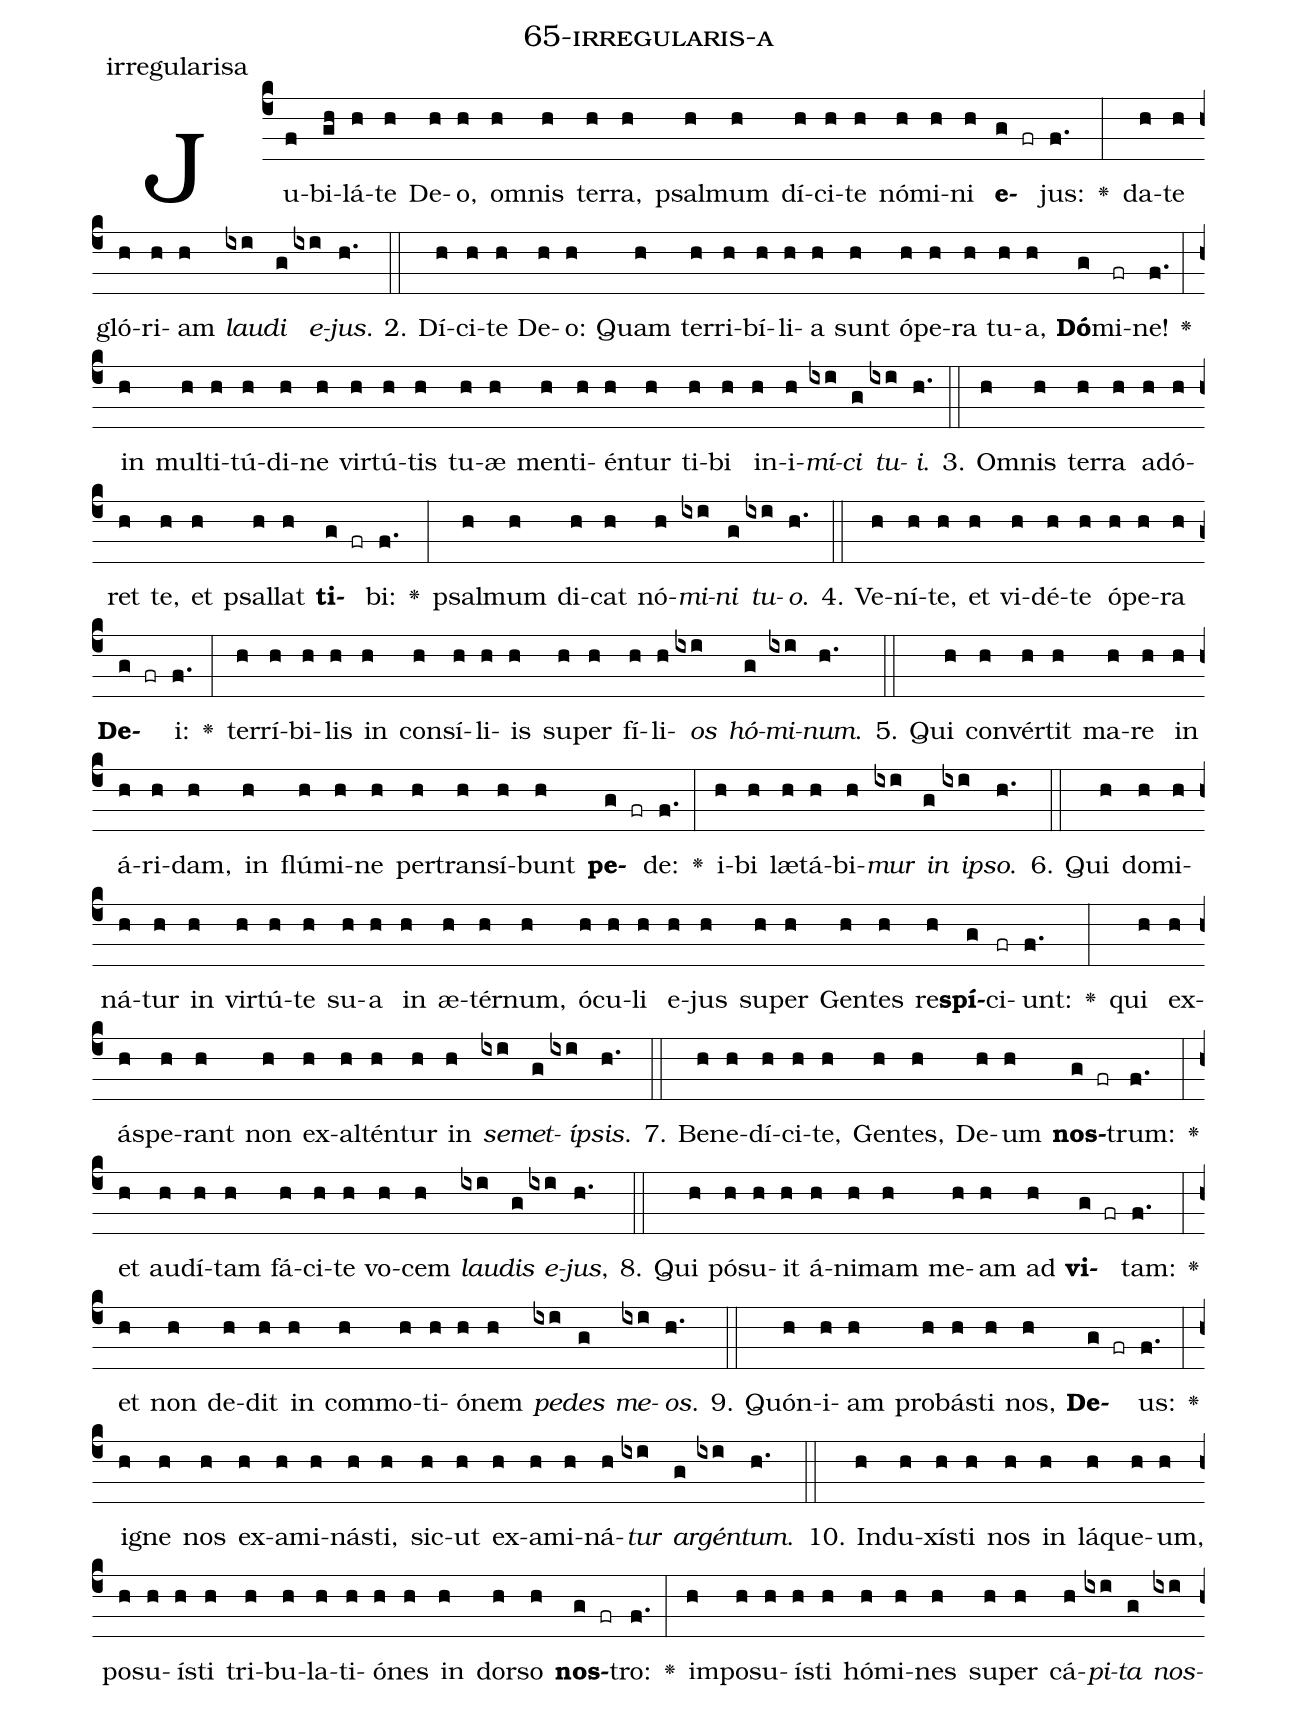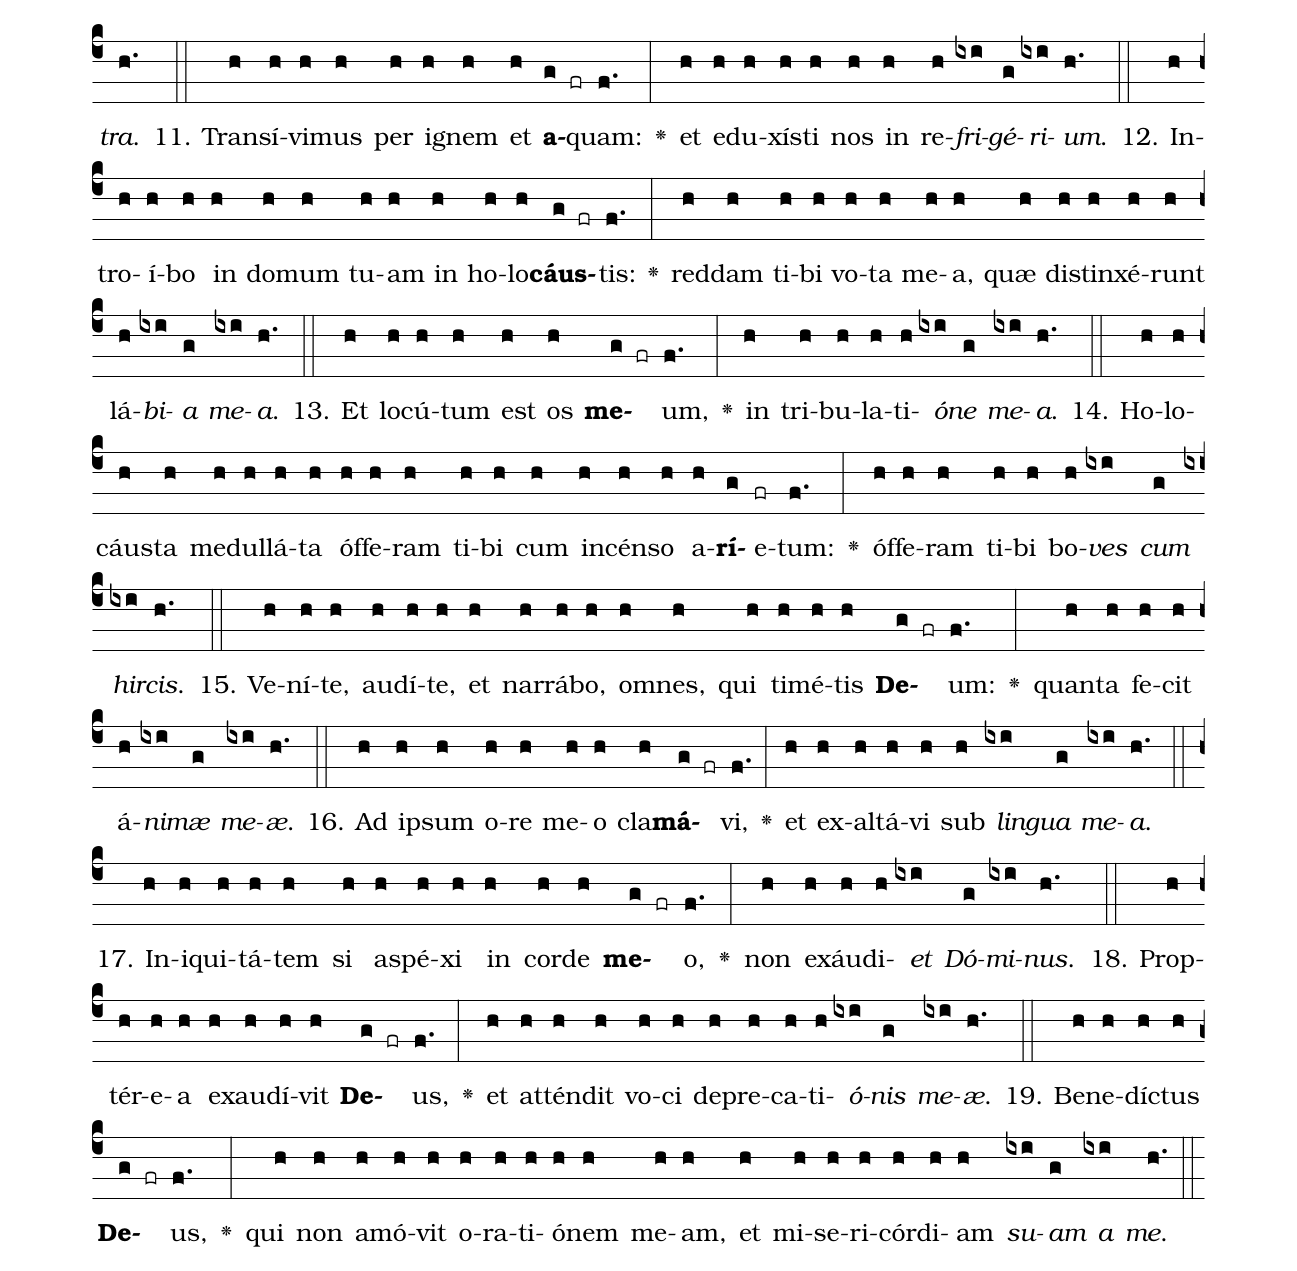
name: 65-irregularis-a;
annotation: irregularisa;
%%
(c4)Ju(f)bi(gh)lá(h)te(h) De(h)o,(h) om(h)nis(h) ter(h)ra,(h) psal(h)mum(h) dí(h)ci(h)te(h) nó(h)mi(h)ni(h) <b>e</b>(g fr)jus:(f.) <v>\greheightstar</v>(:) da(h)te(h) gló(h)ri(h)am(h) <i>lau</i>(ixi)<i>di</i>(g) <i>e</i>(ixi)<i>jus</i>.(h.) (::)
2. Dí(h)ci(h)te(h) De(h)o:(h) Quam(h) ter(h)ri(h)bí(h)li(h)a(h) sunt(h) ó(h)pe(h)ra(h) tu(h)a,(h) <b>Dó</b>(g)mi(fr)ne!(f.) <v>\greheightstar</v>(:) in(h) mul(h)ti(h)tú(h)di(h)ne(h) vir(h)tú(h)tis(h) tu(h)æ(h) men(h)ti(h)én(h)tur(h) ti(h)bi(h) in(h)i(h)<i>mí</i>(ixi)<i>ci</i>(g) <i>tu</i>(ixi)<i>i</i>.(h.) (::)
3. Om(h)nis(h) ter(h)ra(h) ad(h)ó(h)ret(h) te,(h) et(h) psal(h)lat(h) <b>ti</b>(g fr)bi:(f.) <v>\greheightstar</v>(:) psal(h)mum(h) di(h)cat(h) nó(h)<i>mi</i>(ixi)<i>ni</i>(g) <i>tu</i>(ixi)<i>o</i>.(h.) (::)
4. Ve(h)ní(h)te,(h) et(h) vi(h)dé(h)te(h) ó(h)pe(h)ra(h) <b>De</b>(g fr)i:(f.) <v>\greheightstar</v>(:) ter(h)rí(h)bi(h)lis(h) in(h) con(h)sí(h)li(h)is(h) su(h)per(h) fí(h)li(h)<i>os</i>(ixi) <i>hó</i>(g)<i>mi</i>(ixi)<i>num</i>.(h.) (::)
5. Qui(h) con(h)vér(h)tit(h) ma(h)re(h) in(h) á(h)ri(h)dam,(h) in(h) flú(h)mi(h)ne(h) per(h)trans(h)í(h)bunt(h) <b>pe</b>(g fr)de:(f.) <v>\greheightstar</v>(:) i(h)bi(h) læ(h)tá(h)bi(h)<i>mur</i>(ixi) <i>in</i>(g) <i>ip</i>(ixi)<i>so</i>.(h.) (::)
6. Qui(h) do(h)mi(h)ná(h)tur(h) in(h) vir(h)tú(h)te(h) su(h)a(h) in(h) æ(h)tér(h)num,(h) ó(h)cu(h)li(h) e(h)jus(h) su(h)per(h) Gen(h)tes(h) re(h)<b>spí</b>(g)ci(fr)unt:(f.) <v>\greheightstar</v>(:) qui(h) ex(h)ás(h)pe(h)rant(h) non(h) ex(h)al(h)tén(h)tur(h) in(h) <i>se</i>(ixi)<i>met</i>(g)<i>íp</i>(ixi)<i>sis</i>.(h.) (::)
7. Be(h)ne(h)dí(h)ci(h)te,(h) Gen(h)tes,(h) De(h)um(h) <b>nos</b>(g fr)trum:(f.) <v>\greheightstar</v>(:) et(h) au(h)dí(h)tam(h) fá(h)ci(h)te(h) vo(h)cem(h) <i>lau</i>(ixi)<i>dis</i>(g) <i>e</i>(ixi)<i>jus</i>,(h.) (::)
8. Qui(h) pó(h)su(h)it(h) á(h)ni(h)mam(h) me(h)am(h) ad(h) <b>vi</b>(g fr)tam:(f.) <v>\greheightstar</v>(:) et(h) non(h) de(h)dit(h) in(h) com(h)mo(h)ti(h)ó(h)nem(h) <i>pe</i>(ixi)<i>des</i>(g) <i>me</i>(ixi)<i>os</i>.(h.) (::)
9. Quón(h)i(h)am(h) pro(h)bás(h)ti(h) nos,(h) <b>De</b>(g fr)us:(f.) <v>\greheightstar</v>(:) i(h)gne(h) nos(h) ex(h)a(h)mi(h)nás(h)ti,(h) sic(h)ut(h) ex(h)a(h)mi(h)ná(h)<i>tur</i>(ixi) <i>ar</i>(g)<i>gén</i>(ixi)<i>tum</i>.(h.) (::)
10. In(h)du(h)xís(h)ti(h) nos(h) in(h) lá(h)que(h)um,(h) po(h)su(h)ís(h)ti(h) tri(h)bu(h)la(h)ti(h)ó(h)nes(h) in(h) dor(h)so(h) <b>nos</b>(g fr)tro:(f.) <v>\greheightstar</v>(:) im(h)po(h)su(h)ís(h)ti(h) hó(h)mi(h)nes(h) su(h)per(h) cá(h)<i>pi</i>(ixi)<i>ta</i>(g) <i>nos</i>(ixi)<i>tra</i>.(h.) (::)
11. Trans(h)í(h)vi(h)mus(h) per(h) i(h)gnem(h) et(h) <b>a</b>(g fr)quam:(f.) <v>\greheightstar</v>(:) et(h) e(h)du(h)xís(h)ti(h) nos(h) in(h) re(h)<i>fri</i>(ixi)<i>gé</i>(g)<i>ri</i>(ixi)<i>um</i>.(h.) (::)
12. In(h)tro(h)í(h)bo(h) in(h) do(h)mum(h) tu(h)am(h) in(h) ho(h)lo(h)<b>cáus</b>(g fr)tis:(f.) <v>\greheightstar</v>(:) red(h)dam(h) ti(h)bi(h) vo(h)ta(h) me(h)a,(h) quæ(h) di(h)stin(h)xé(h)runt(h) lá(h)<i>bi</i>(ixi)<i>a</i>(g) <i>me</i>(ixi)<i>a</i>.(h.) (::)
13. Et(h) lo(h)cú(h)tum(h) est(h) os(h) <b>me</b>(g fr)um,(f.) <v>\greheightstar</v>(:) in(h) tri(h)bu(h)la(h)ti(h)<i>ó</i>(ixi)<i>ne</i>(g) <i>me</i>(ixi)<i>a</i>.(h.) (::)
14. Ho(h)lo(h)cáus(h)ta(h) me(h)dul(h)lá(h)ta(h) óf(h)fe(h)ram(h) ti(h)bi(h) cum(h) in(h)cén(h)so(h) a(h)<b>rí</b>(g)e(fr)tum:(f.) <v>\greheightstar</v>(:) óf(h)fe(h)ram(h) ti(h)bi(h) bo(h)<i>ves</i>(ixi) <i>cum</i>(g) <i>hir</i>(ixi)<i>cis</i>.(h.) (::)
15. Ve(h)ní(h)te,(h) au(h)dí(h)te,(h) et(h) nar(h)rá(h)bo,(h) om(h)nes,(h) qui(h) ti(h)mé(h)tis(h) <b>De</b>(g fr)um:(f.) <v>\greheightstar</v>(:) quan(h)ta(h) fe(h)cit(h) á(h)<i>ni</i>(ixi)<i>mæ</i>(g) <i>me</i>(ixi)<i>æ</i>.(h.) (::)
16. Ad(h) ip(h)sum(h) o(h)re(h) me(h)o(h) cla(h)<b>má</b>(g fr)vi,(f.) <v>\greheightstar</v>(:) et(h) ex(h)al(h)tá(h)vi(h) sub(h) <i>lin</i>(ixi)<i>gua</i>(g) <i>me</i>(ixi)<i>a</i>.(h.) (::)
17. In(h)i(h)qui(h)tá(h)tem(h) si(h) a(h)spé(h)xi(h) in(h) cor(h)de(h) <b>me</b>(g fr)o,(f.) <v>\greheightstar</v>(:) non(h) ex(h)áu(h)di(h)<i>et</i>(ixi) <i>Dó</i>(g)<i>mi</i>(ixi)<i>nus</i>.(h.) (::)
18. Prop(h)tér(h)e(h)a(h) ex(h)au(h)dí(h)vit(h) <b>De</b>(g fr)us,(f.) <v>\greheightstar</v>(:) et(h) at(h)tén(h)dit(h) vo(h)ci(h) de(h)pre(h)ca(h)ti(h)<i>ó</i>(ixi)<i>nis</i>(g) <i>me</i>(ixi)<i>æ</i>.(h.) (::)
19. Be(h)ne(h)díc(h)tus(h) <b>De</b>(g fr)us,(f.) <v>\greheightstar</v>(:) qui(h) non(h) a(h)mó(h)vit(h) o(h)ra(h)ti(h)ó(h)nem(h) me(h)am,(h) et(h) mi(h)se(h)ri(h)cór(h)di(h)am(h) <i>su</i>(ixi)<i>am</i>(g) <i>a</i>(ixi) <i>me</i>.(h.) (::)
